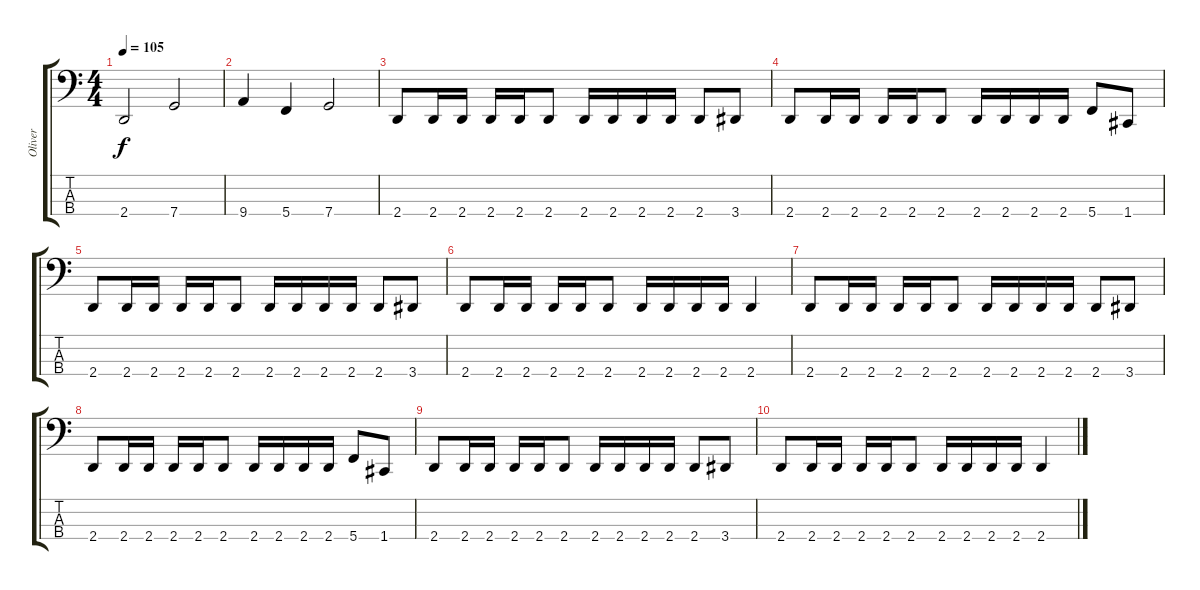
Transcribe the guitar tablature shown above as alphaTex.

\track ("Oliver" "Oliver") {instrument electricbasspick}
\staff {score tabs}
\tuning (Eb2 Bb1 F1 C1) {hide}
\ts (4 4)
\tempo 105
\clef f4
\ks c
2.4.2{dy f} 7.4.2 |
9.4.4 5.4.4 7.4.2 |
2.4.8 2.4.16 2.4.16 2.4.16 2.4.16 2.4.8 2.4.16 2.4.16 2.4.16 2.4.16 2.4.8 3.4.8 |
2.4.8 2.4.16 2.4.16 2.4.16 2.4.16 2.4.8 2.4.16 2.4.16 2.4.16 2.4.16 5.4.8 1.4.8 |
2.4.8 2.4.16 2.4.16 2.4.16 2.4.16 2.4.8 2.4.16 2.4.16 2.4.16 2.4.16 2.4.8 3.4.8 |
2.4.8 2.4.16 2.4.16 2.4.16 2.4.16 2.4.8 2.4.16 2.4.16 2.4.16 2.4.16 2.4.4 |
2.4.8 2.4.16 2.4.16 2.4.16 2.4.16 2.4.8 2.4.16 2.4.16 2.4.16 2.4.16 2.4.8 3.4.8 |
2.4.8 2.4.16 2.4.16 2.4.16 2.4.16 2.4.8 2.4.16 2.4.16 2.4.16 2.4.16 5.4.8 1.4.8 |
2.4.8 2.4.16 2.4.16 2.4.16 2.4.16 2.4.8 2.4.16 2.4.16 2.4.16 2.4.16 2.4.8 3.4.8 |
2.4.8 2.4.16 2.4.16 2.4.16 2.4.16 2.4.8 2.4.16 2.4.16 2.4.16 2.4.16 2.4.4
